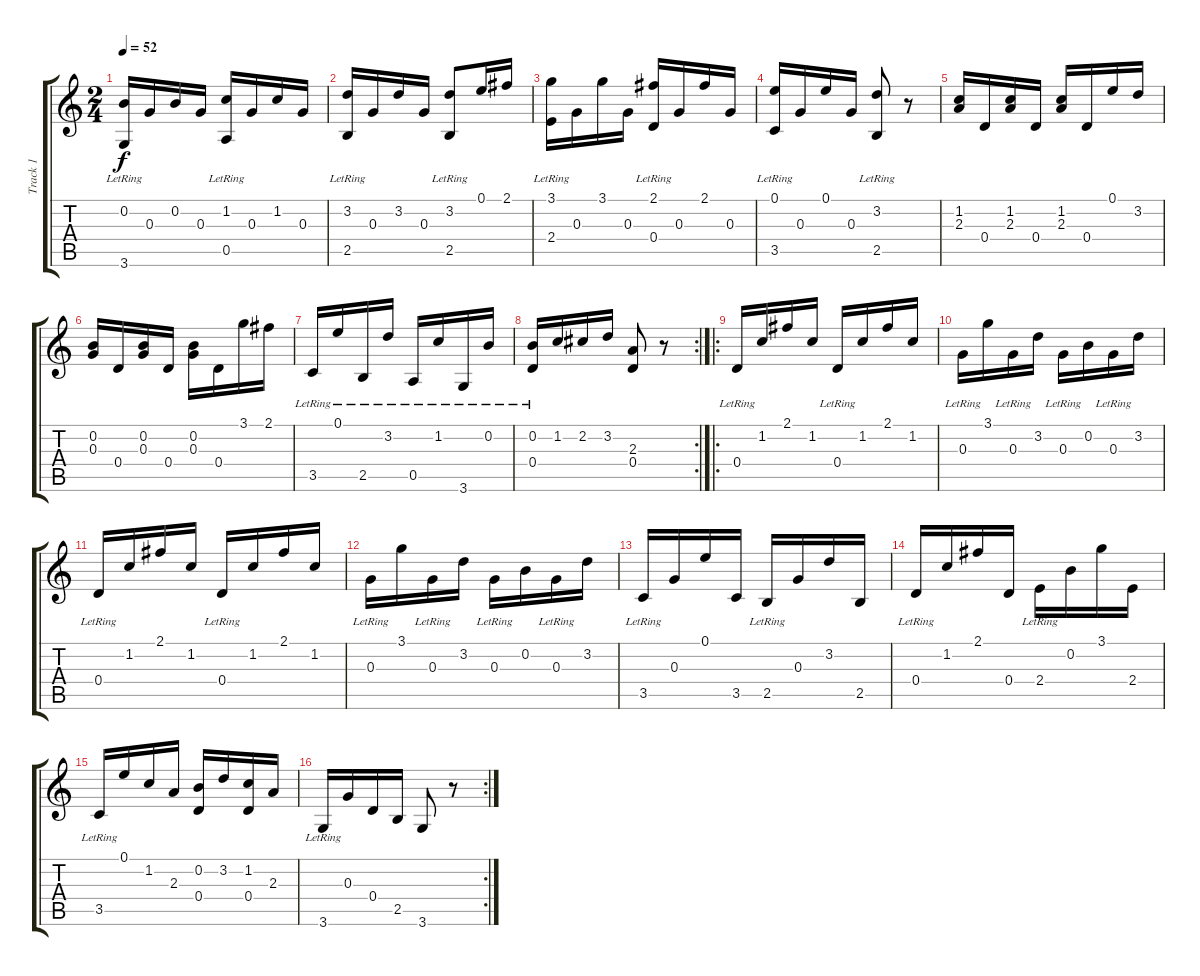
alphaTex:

\track ("Track 1" "Track 1") {instrument acousticguitarnylon}
\staff {score tabs}
\tuning (E4 B3 G3 D3 A2 E2) {hide}
\ts (2 4)
\tempo 52
\clef g2
\ks c
(0.2 3.6{lr}).16{dy f instrument acousticguitarnylon} 0.3.16 0.2.16 0.3.16 (1.2 0.5{lr}).16 0.3.16 1.2.16 0.3.16 |
(3.2 2.5{lr}).16 0.3.16 3.2.16 0.3.16 (3.2 2.5{lr}).8 0.1.16 2.1.16 |
(3.1 2.4{lr}).16 0.3.16 3.1.16 0.3.16 (2.1 0.4{lr}).16 0.3.16 2.1.16 0.3.16 |
(0.1 3.5{lr}).16 0.3.16 0.1.16 0.3.16 (3.2 2.5{lr}).8 r.8 |
(1.2 2.3).16 0.4.16 (1.2 2.3).16 0.4.16 (1.2 2.3).16 0.4.16 0.1.16 3.2.16 |
(0.2 0.3).16 0.4.16 (0.2 0.3).16 0.4.16 (0.2 0.3).16 0.4.16 3.1.16 2.1.16 |
3.5{lr}.16 0.1{lr}.16 2.5{lr}.16 3.2{lr}.16 0.5{lr}.16 1.2{lr}.16 3.6{lr}.16 0.2{lr}.16 |
\rc 2
(0.2 0.4{lr}).16 1.2.16 2.2.16 3.2.16 (2.3 0.4).8 r.8 |
\ro
0.4{lr}.16 1.2.16 2.1.16 1.2.16 0.4{lr}.16 1.2.16 2.1.16 1.2.16 |
0.3{lr}.16 3.1.16 0.3{lr}.16 3.2.16 0.3{lr}.16 0.2.16 0.3{lr}.16 3.2.16 |
0.4{lr}.16 1.2.16 2.1.16 1.2.16 0.4{lr}.16 1.2.16 2.1.16 1.2.16 |
0.3{lr}.16 3.1.16 0.3{lr}.16 3.2.16 0.3{lr}.16 0.2.16 0.3{lr}.16 3.2.16 |
3.5{lr}.16 0.3.16 0.1.16 3.5.16 2.5{lr}.16 0.3.16 3.2.16 2.5.16 |
0.4{lr}.16 1.2.16 2.1.16 0.4.16 2.4{lr}.16 0.2.16 3.1.16 2.4.16 |
3.5{lr}.16 0.1.16 1.2.16 2.3.16 (0.2 0.4).16 3.2.16 (1.2 0.4).16 2.3.16 |
\rc 2
3.6{lr}.16 0.3.16 0.4.16 2.5.16 3.6.8 r.8
